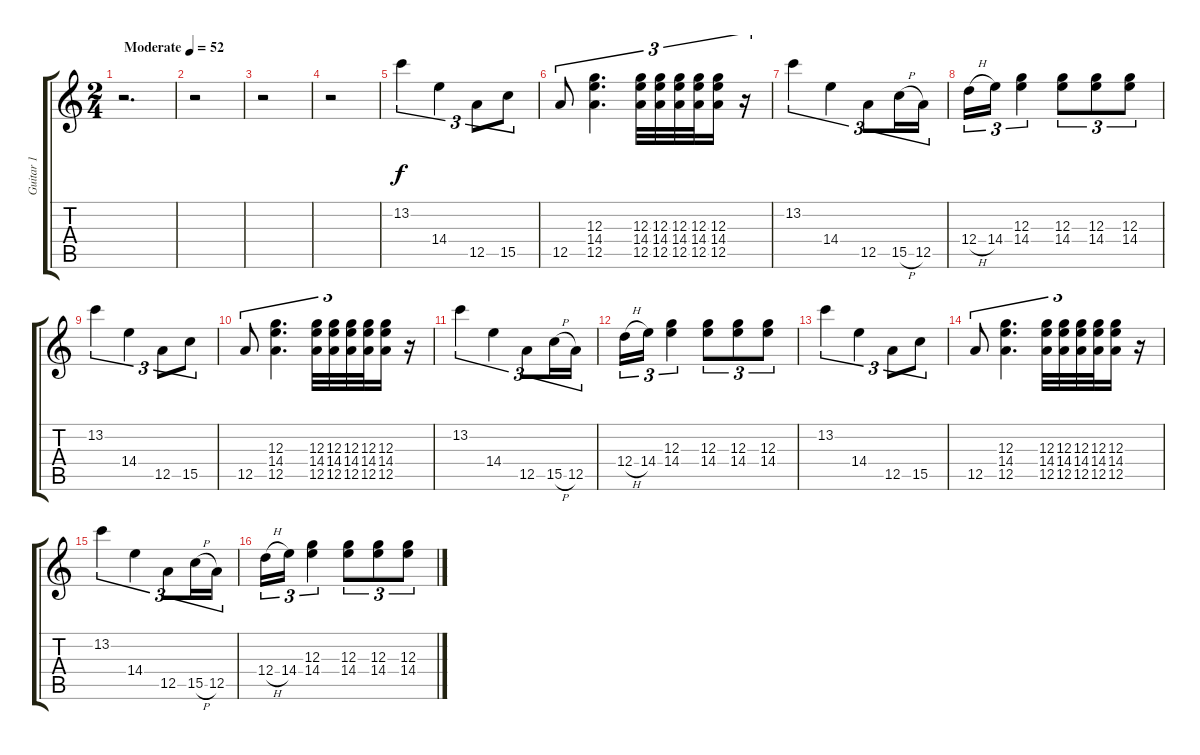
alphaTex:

\track ("Guitar 1" "Guitar 1") {instrument overdrivenguitar}
\staff {score tabs}
\tuning (E4 B3 G3 D3 A2 E2) {hide}
\ts (2 4)
\tempo (52 "Moderate")
\clef g2
\ks c
r.2{d dy f instrument overdrivenguitar} |
r.2 |
r.2 |
r.2 |
13.2.4{tu (3 2)} 14.4.4{tu (3 2)} 12.5.8{tu (3 2)} 15.5.8{tu (3 2)} |
12.5.8{tu (3 2)} (12.3 14.4 12.5).4{d tu (3 2)} (12.3 14.4 12.5).32{tu (3 2)} (12.3 14.4 12.5).32{tu (3 2)} (12.3 14.4 12.5).32{tu (3 2)} (12.3 14.4 12.5).32{tu (3 2)} (12.3 14.4 12.5).16{tu (3 2)} r.16{tu (3 2)} |
13.2.4{tu (3 2)} 14.4.4{tu (3 2)} 12.5.8{tu (3 2)} 15.5{h}.16{tu (3 2)} 12.5.16{tu (3 2)} |
12.4{h}.16{tu (3 2)} 14.4.16{tu (3 2)} (12.3 14.4).4{tu (3 2)} (12.3 14.4).8{tu (3 2)} (12.3 14.4).8{tu (3 2)} (12.3 14.4).8{tu (3 2)} |
13.2.4{tu (3 2)} 14.4.4{tu (3 2)} 12.5.8{tu (3 2)} 15.5.8{tu (3 2)} |
12.5.8{tu (3 2)} (12.3 14.4 12.5).4{d tu (3 2)} (12.3 14.4 12.5).32{tu (3 2)} (12.3 14.4 12.5).32{tu (3 2)} (12.3 14.4 12.5).32{tu (3 2)} (12.3 14.4 12.5).32{tu (3 2)} (12.3 14.4 12.5).16{tu (3 2)} r.16{tu (3 2)} |
13.2.4{tu (3 2)} 14.4.4{tu (3 2)} 12.5.8{tu (3 2)} 15.5{h}.16{tu (3 2)} 12.5.16{tu (3 2)} |
12.4{h}.16{tu (3 2)} 14.4.16{tu (3 2)} (12.3 14.4).4{tu (3 2)} (12.3 14.4).8{tu (3 2)} (12.3 14.4).8{tu (3 2)} (12.3 14.4).8{tu (3 2)} |
13.2.4{tu (3 2)} 14.4.4{tu (3 2)} 12.5.8{tu (3 2)} 15.5.8{tu (3 2)} |
12.5.8{tu (3 2)} (12.3 14.4 12.5).4{d tu (3 2)} (12.3 14.4 12.5).32{tu (3 2)} (12.3 14.4 12.5).32{tu (3 2)} (12.3 14.4 12.5).32{tu (3 2)} (12.3 14.4 12.5).32{tu (3 2)} (12.3 14.4 12.5).16{tu (3 2)} r.16{tu (3 2)} |
13.2.4{tu (3 2)} 14.4.4{tu (3 2)} 12.5.8{tu (3 2)} 15.5{h}.16{tu (3 2)} 12.5.16{tu (3 2)} |
12.4{h}.16{tu (3 2)} 14.4.16{tu (3 2)} (12.3 14.4).4{tu (3 2)} (12.3 14.4).8{tu (3 2)} (12.3 14.4).8{tu (3 2)} (12.3 14.4).8{tu (3 2)}
